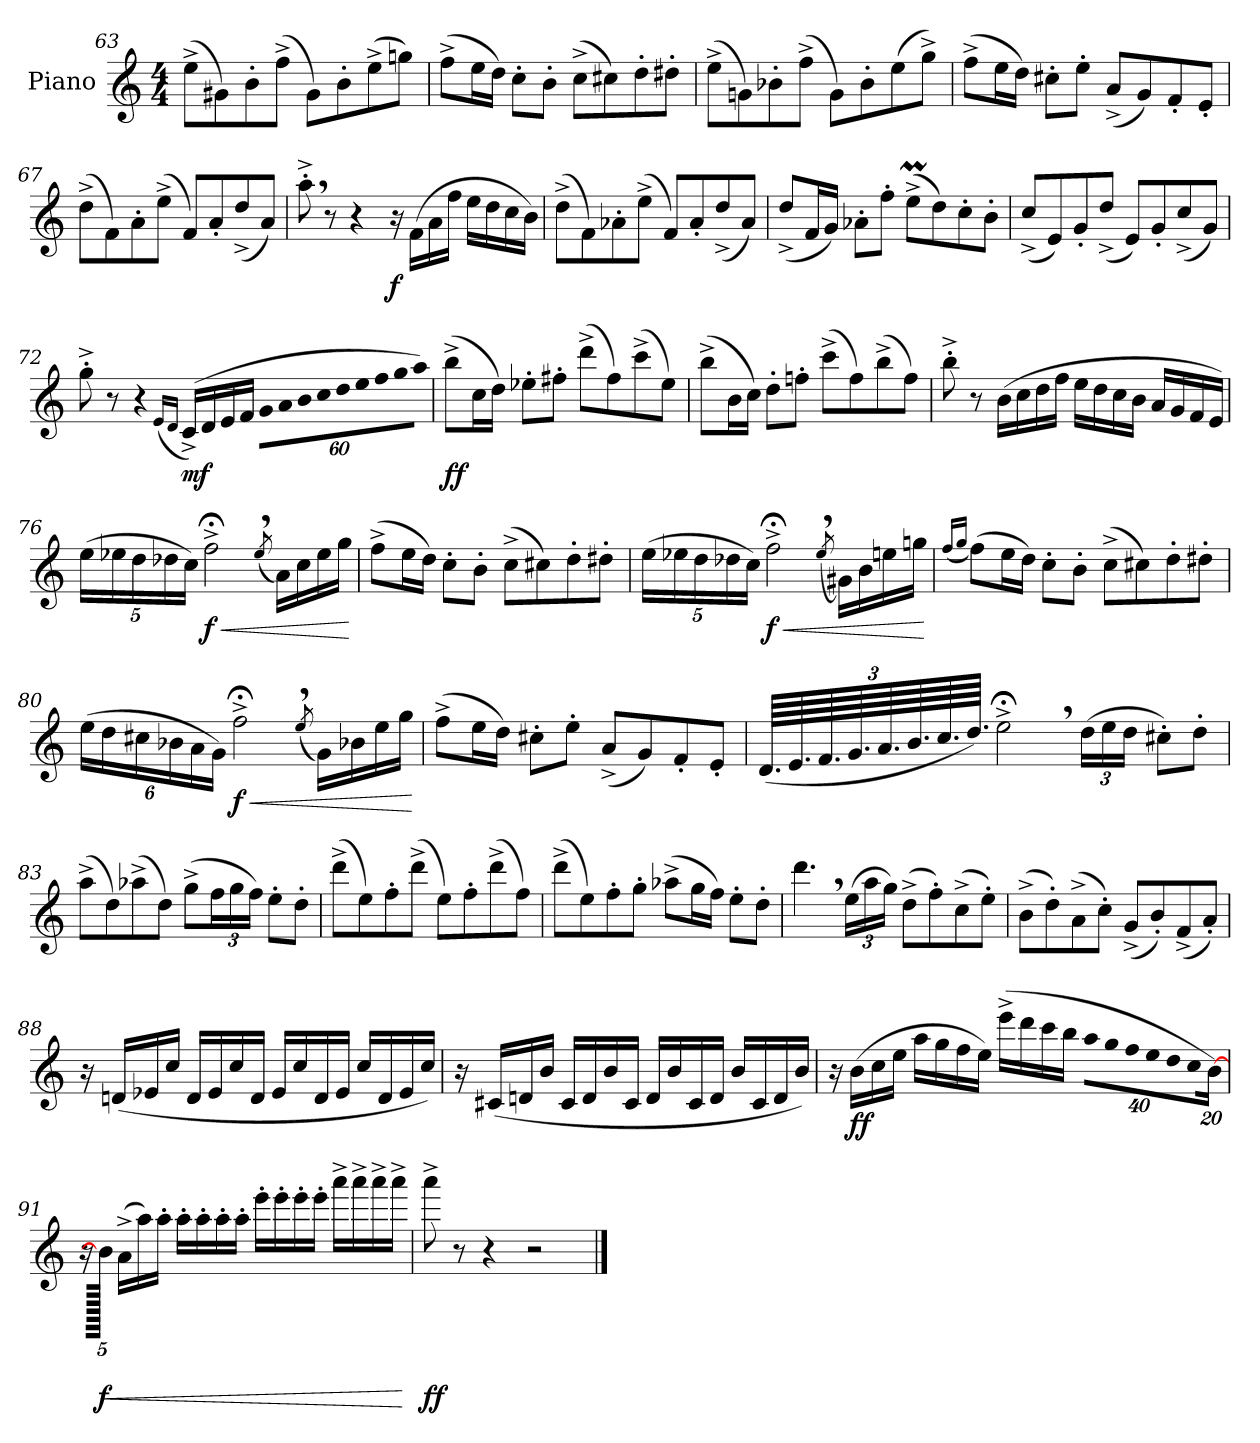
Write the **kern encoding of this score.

**kern	**dynam
*part1	*part1
*staff1	*staff1
*I"Piano	*
*I'Pno.	*
*clefG2	*
*k[]	*
*M4/4	*
=63	=63
(8ee^\L	.
8g#X\)	.
8b'\	.
(8ff^\J	.
8g#\L)	.
8b'\	.
(8ee^\	.
8ggn\J)	.
!!LO:LB:g=z
=64	=64
(8ff^\L	.
16ee\L	.
16dd\JJ)	.
8cc'\L	.
8b'\J	.
(8cc^\L	.
8cc#X\)	.
8dd'\	.
8dd#X'\J	.
=65	=65
(8ee^\L	.
8gn\)	.
8b-X'\	.
(8ff^\J	.
8g\L)	.
8b-'\	.
(8ee\	.
8gg^\J)	.
=66	=66
(8ff^\L	.
16ee\L	.
16dd\JJ)	.
8cc#X'\L	.
8ee'\J	.
(8a^/L	.
8g/)	.
8f'/	.
8e'/J	.
=67	=67
(8dd^\L	.
8f\)	.
8a'\	.
(8ee^\J	.
8f/L)	.
8a'/	.
(8dd^/	.
8a/J)	.
!!LO:LB:g=z
=68	=68
8aa'^,\	.
8r	.
4r	.
!	!LO:DY:b
16r	f
(16f\LL	.
16a\	.
16ff\JJ	.
16ee\LL	.
16dd\	.
16cc\	.
16b\JJ)	.
=69	=69
(8dd^\L	.
8f\)	.
8a-X'\	.
(8ee^\J	.
8f/L)	.
8a-'/	.
(8dd^/	.
8a-/J)	.
=70	=70
(8dd^/L	.
16f/L	.
16g/JJ)	.
8a-X'\L	.
8ff'\J	.
(8eem^\L	.
8dd\)	.
8cc'\	.
8b'\J	.
=71	=71
(8cc^/L	.
8e/)	.
8g'/	.
(8dd^/J	.
8e/L)	.
8g'/	.
(8cc^/	.
8g/J)	.
!!LO:PB:g=z
=72	=72
8gg^'\	.
8r	.
4r	.
(16qe/LL	.
16qd/JJ	.
!	!LO:DY:b
(16c^/LL)	mf
16d/	.
16e/	.
16f/JJ	.
*Xbrackettup	*
!LO:N:vis=32	!
1920%53g\LLL	.
!LO:N:vis=32	!
1920%53a\	.
!LO:N:vis=32	!
1920%53b\	.
!LO:N:vis=32	!
1920%53cc\	.
!LO:N:vis=32	!
1920%53dd\	.
!LO:N:vis=32	!
1920%53ee\	.
!LO:N:vis=32	!
1920%53ff\	.
!LO:N:vis=32	!
1920%53gg\	.
!LO:N:vis=32	!
1920%53aa\JJJ)	.
=73	=73
!	!LO:DY:b
(8bb^\L	ff
16cc\L	.
16dd\JJ)	.
8ee-X'\L	.
8ff#X'\J	.
(8ddd^\L	.
8ff#\)	.
(8ccc^\	.
8ee-\J)	.
=74	=74
(8bb^\L	.
16b\L	.
16cc\JJ)	.
8dd'\L	.
8ffn'\J	.
(8ccc^\L	.
8ff\)	.
(8bb^\	.
8ff\J)	.
!!LO:LB:g=z
=75	=75
8bb'^\	.
8r	.
(16b\LL	.
16cc\	.
16dd\	.
16ff\JJ	.
16ee\LL	.
16dd\	.
16cc\	.
16b\JJ	.
16a/LL	.
16g/	.
16f/	.
16e/JJ)	.
=76	=76
(20ee\LL	.
20ee-X\	.
20dd\	.
20dd-X\	.
20cc\JJ)	.
!	!LO:HP:b
!	!LO:DY:n=1:b
2ff;<^,\	< f
(8qee-/	.
16a\LL)	.
16cc\	.
16ee-\	.
16gg\JJ	.
.	[
=77	=77
(8ff^\L	.
16ee\L	.
16dd\JJ)	.
8cc'\L	.
8b'\J	.
(8cc^\L	.
8cc#X\)	.
8dd'\	.
8dd#X'\J	.
!!LO:LB:g=z
=78	=78
(20ee\LL	.
20ee-X\	.
20dd\	.
20dd-X\	.
20cc\JJ)	.
!	!LO:HP:b
!	!LO:DY:n=1:b
2ff;<^,\	< f
(8qee-/	.
16g#X\LL)	.
16b\	.
16een\	.
16ggn\JJ	.
.	[
=79	=79
(16qff/LL	.
16qgg/JJ	.
(8ff\L)	.
16ee\L	.
16dd\JJ)	.
8cc'\L	.
8b'\J	.
(8cc^\L	.
8cc#X\)	.
8dd'\	.
8dd#X'\J	.
=80	=80
(24ee\LL	.
24dd\	.
24cc#X\	.
24b-X\	.
24a\	.
24g\JJ)	.
!	!LO:HP:b
!	!LO:DY:n=1:b
2ff;<^,\	< f
(8qee/	.
16g\LL)	.
16b-X\	.
16ee\	.
16gg\JJ	.
.	[
!!LO:LB:g=z
=81	=81
(8ff^\L	.
16ee\L	.
16dd\JJ)	.
8cc#X'\L	.
8ee'\J	.
(8a^/L	.
8g/)	.
8f'/	.
8e'/J	.
=82	=82
(96.d/LLLL	.
96.e/	.
96.f/	.
96.g/	.
96.a/	.
96.b/	.
96.cc/	.
96.dd/JJJJ)	.
2ee;<^,\	.
(24dd\LL	.
24ee\	.
24dd\JJ	.
8cc#X'\L)	.
8dd'\J	.
=83	=83
(8aa^\L	.
8dd\)	.
(8aa-X^\	.
8dd\J)	.
(8gg^\L	.
24ff\L	.
24gg\	.
24ff\JJ)	.
8ee'\L	.
8dd'\J	.
=84	=84
(8ddd^\L	.
8ee\)	.
8ff'\	.
(8ddd^\J	.
8ee\L)	.
8ff'\	.
(8ddd^\	.
8ff\J)	.
!!LO:LB:g=z
=85	=85
(8ddd^\L	.
8ee\)	.
8ff'\	.
8gg'\J	.
(8aa-X^\L	.
16gg\L	.
16ff\JJ)	.
8ee'\L	.
8dd'\J	.
=86	=86
4.ddd,\	.
(24ee\LL	.
24aa\	.
24gg\JJ)	.
(8dd^\L	.
8ff'\)	.
(8cc^\	.
8ee'\J)	.
=87	=87
(8b^\L	.
8dd'\)	.
(8a^\	.
8cc'\J)	.
(8g^/L	.
8b'/)	.
(8f^/	.
8a'/J)	.
=88	=88
16r	.
(16dn/LL	.
16e-X/	.
16cc/JJ	.
16d/LL	.
16e-/	.
16cc/	.
16d/JJ	.
16e-/LL	.
16cc/	.
16d/	.
16e-/JJ	.
16cc/LL	.
16d/	.
16e-/	.
16cc/JJ)	.
!!LO:LB:g=z
=89	=89
16r	.
(16c#X/LL	.
16dn/	.
16b/JJ	.
16c#/LL	.
16d/	.
16b/	.
16c#/JJ	.
16d/LL	.
16b/	.
16c#/	.
16d/JJ	.
16b/LL	.
16c#/	.
16d/	.
16b/JJ)	.
=90	=90
16r	.
!	!LO:DY:b
(16b\LL	ff
16cc\	.
16ee\JJ	.
16aa\LL	.
16gg\	.
16ff\	.
16ee\JJ)	.
(16eee^\LL	.
16ddd\	.
16ccc\	.
16bb\JJ	.
!LO:N:vis=16	!
640%23aa\LL	.
!LO:N:vis=16	!
640%23gg\	.
!LO:N:vis=16	!
640%23ff\	.
!LO:N:vis=16	!
640%23ee\	.
!LO:N:vis=16	!
640%23dd\	.
!LO:N:vis=16	!
640%23cc\	.
[320%11b\JJ)	.
!!LO:LB:g=z
=91	=91
16r	.
!	!LO:DY:b
640b\JJ]	f
!	!LO:HP:b
(16a^\LL	<
16aa\)	.
16aa'\JJ	.
16aa'\LL	.
16aa'\	.
16aa'\	.
16aa'\JJ	.
16eee'\LL	.
16eee'\	.
16eee'\	.
16eee'\JJ	.
16aaa^\LL	.
16aaa^\	.
16aaa^\	.
16aaa^\JJ	.
.	[
=92	=92
!	!LO:DY:b
8aaa^\	ff
8r	.
4r	.
2r	.
==	==
*-	*-
